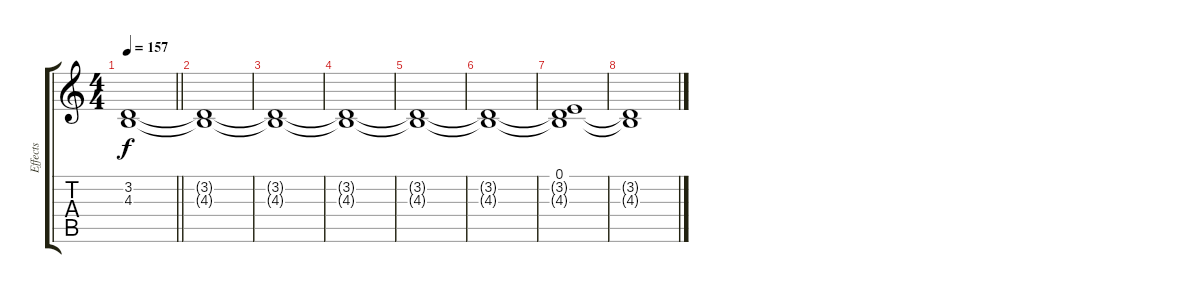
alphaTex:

\track ("Effects" "Effects") {instrument applause}
\staff {score tabs}
\tuning (E4 B3 G3 D3 A2 E2) {hide}
\ts (4 4)
\tempo 157
\clef g2
\barLineRight lightlight
\ks c
(3.2{t} 4.3{t}).1{dy f volume 3} |
\section ("" "")
(3.2{t} 4.3{t}).1 |
(3.2{t} 4.3{t}).1 |
(3.2{t} 4.3{t}).1 |
(3.2{t} 4.3{t}).1 |
(3.2{t} 4.3{t}).1 |
(0.1 3.2{t} 4.3{t}).1{volume 0} |
(3.2{t} 4.3{t}).1
